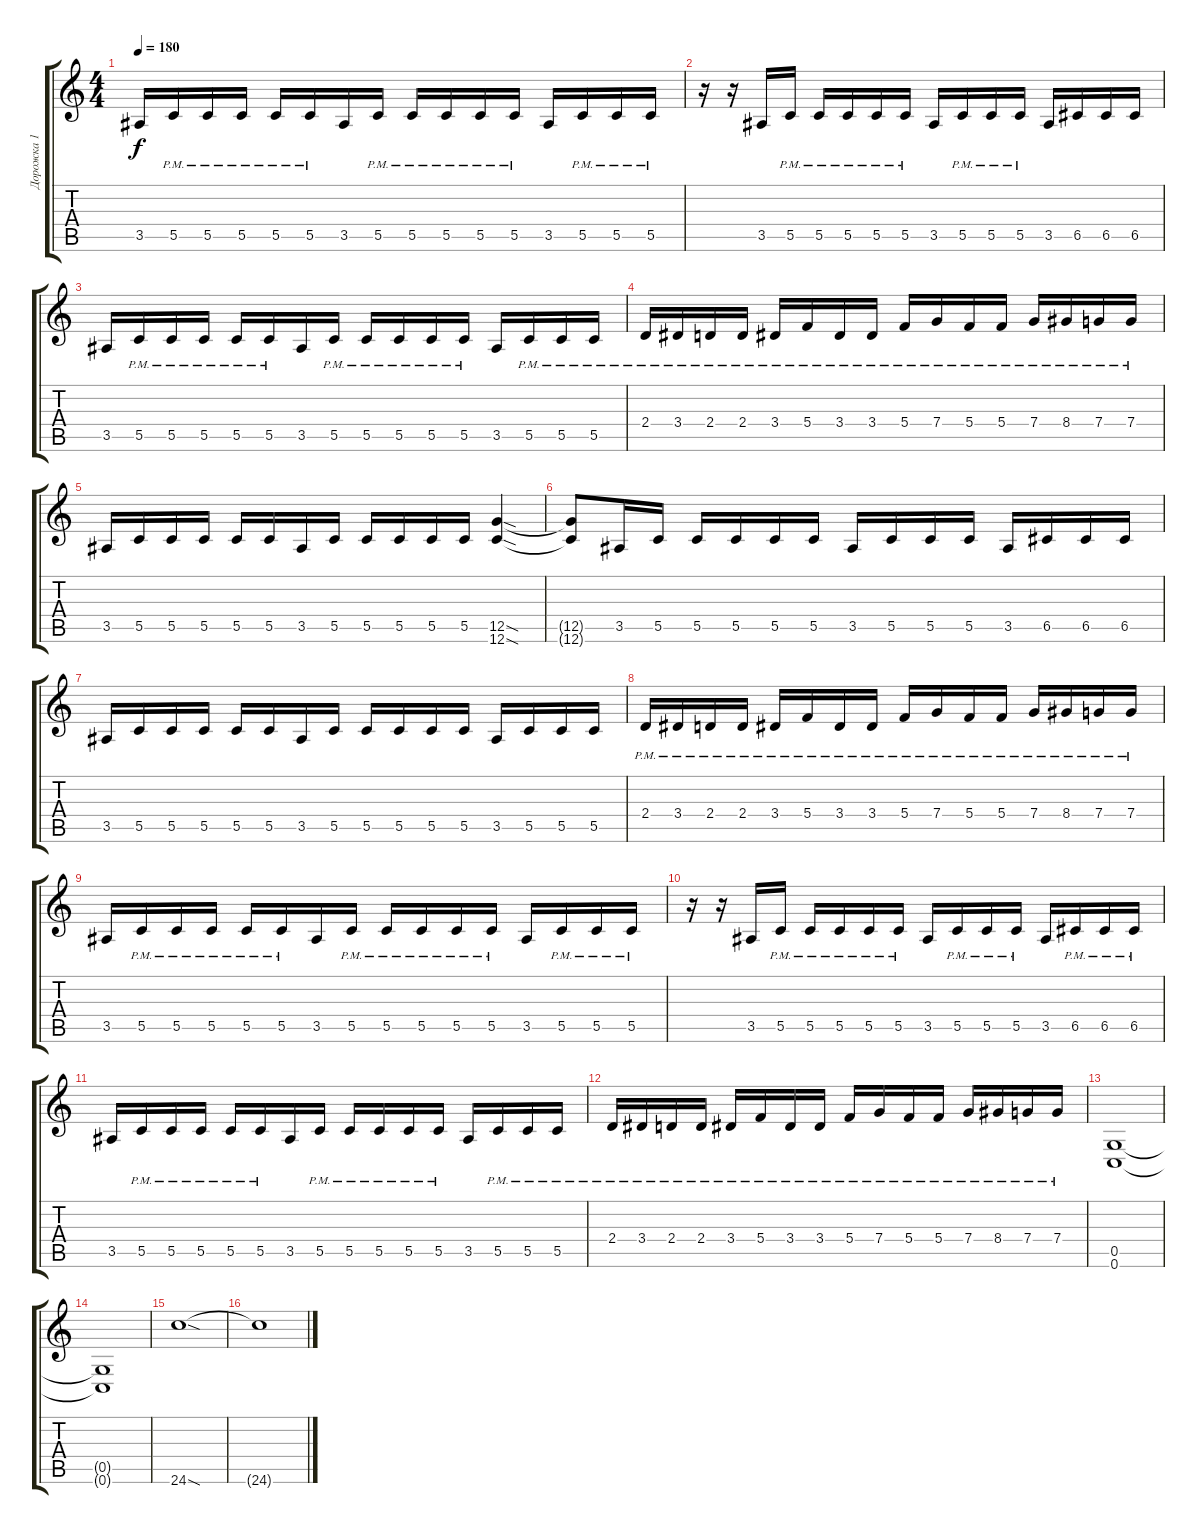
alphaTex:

\track ("Дорожка 1" "Дорожка 1") {instrument distortionguitar}
\staff {score tabs}
\tuning (D4 A3 F3 C3 G2 C2) {hide}
\ts (4 4)
\tempo 180
\clef g2
\ks c
3.5.16{dy f} 5.5{pm}.16 5.5{pm}.16 5.5{pm}.16 5.5{pm}.16 5.5{pm}.16 3.5.16 5.5{pm}.16 5.5{pm}.16 5.5{pm}.16 5.5{pm}.16 5.5{pm}.16 3.5.16 5.5{pm}.16 5.5{pm}.16 5.5{pm}.16 |
r.16 r.16 3.5.16 5.5{pm}.16 5.5{pm}.16 5.5{pm}.16 5.5{pm}.16 5.5{pm}.16 3.5.16 5.5{pm}.16 5.5{pm}.16 5.5{pm}.16 3.5.16 6.5.16 6.5.16 6.5.16 |
3.5.16 5.5{pm}.16 5.5{pm}.16 5.5{pm}.16 5.5{pm}.16 5.5{pm}.16 3.5.16 5.5{pm}.16 5.5{pm}.16 5.5{pm}.16 5.5{pm}.16 5.5{pm}.16 3.5.16 5.5{pm}.16 5.5{pm}.16 5.5{pm}.16 |
2.4{pm}.16 3.4{pm}.16 2.4{pm}.16 2.4{pm}.16 3.4{pm}.16 5.4{pm}.16 3.4{pm}.16 3.4{pm}.16 5.4{pm}.16 7.4{pm}.16 5.4{pm}.16 5.4{pm}.16 7.4{pm}.16 8.4{pm}.16 7.4{pm}.16 7.4{pm}.16 |
3.5.16 5.5.16 5.5.16 5.5.16 5.5.16 5.5.16 3.5.16 5.5.16 5.5.16 5.5.16 5.5.16 5.5.16 (12.5{sod} 12.6{sod}).4 |
(12.5{t} 12.6{t}).8 3.5.16 5.5.16 5.5.16 5.5.16 5.5.16 5.5.16 3.5.16 5.5.16 5.5.16 5.5.16 3.5.16 6.5.16 6.5.16 6.5.16 |
3.5.16 5.5.16 5.5.16 5.5.16 5.5.16 5.5.16 3.5.16 5.5.16 5.5.16 5.5.16 5.5.16 5.5.16 3.5.16 5.5.16 5.5.16 5.5.16 |
2.4{pm}.16 3.4{pm}.16 2.4{pm}.16 2.4{pm}.16 3.4{pm}.16 5.4{pm}.16 3.4{pm}.16 3.4{pm}.16 5.4{pm}.16 7.4{pm}.16 5.4{pm}.16 5.4{pm}.16 7.4{pm}.16 8.4{pm}.16 7.4{pm}.16 7.4{pm}.16 |
3.5.16 5.5{pm}.16 5.5{pm}.16 5.5{pm}.16 5.5{pm}.16 5.5{pm}.16 3.5.16 5.5{pm}.16 5.5{pm}.16 5.5{pm}.16 5.5{pm}.16 5.5{pm}.16 3.5.16 5.5{pm}.16 5.5{pm}.16 5.5{pm}.16 |
r.16 r.16 3.5.16 5.5{pm}.16 5.5{pm}.16 5.5{pm}.16 5.5{pm}.16 5.5{pm}.16 3.5.16 5.5{pm}.16 5.5{pm}.16 5.5{pm}.16 3.5.16 6.5{pm}.16 6.5{pm}.16 6.5{pm}.16 |
3.5.16 5.5{pm}.16 5.5{pm}.16 5.5{pm}.16 5.5{pm}.16 5.5{pm}.16 3.5.16 5.5{pm}.16 5.5{pm}.16 5.5{pm}.16 5.5{pm}.16 5.5{pm}.16 3.5.16 5.5{pm}.16 5.5{pm}.16 5.5{pm}.16 |
2.4{pm}.16 3.4{pm}.16 2.4{pm}.16 2.4{pm}.16 3.4{pm}.16 5.4{pm}.16 3.4{pm}.16 3.4{pm}.16 5.4{pm}.16 7.4{pm}.16 5.4{pm}.16 5.4{pm}.16 7.4{pm}.16 8.4{pm}.16 7.4{pm}.16 7.4{pm}.16 |
(0.5 0.6).1 |
(0.5{t} 0.6{t}).1 |
24.6{sod}.1 |
24.6{t}.1
